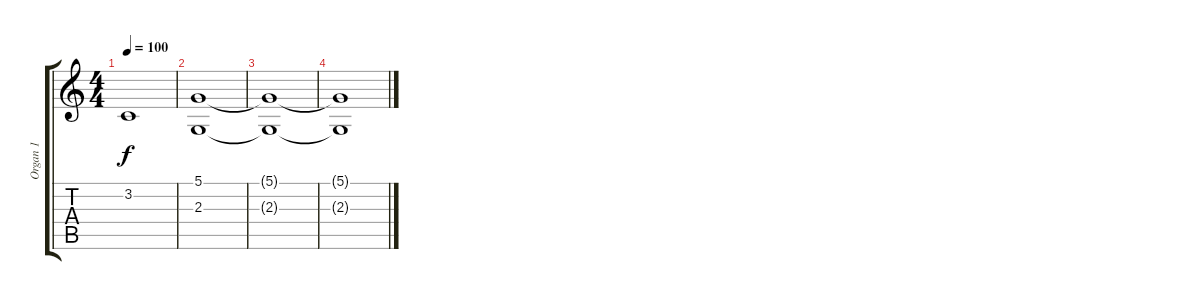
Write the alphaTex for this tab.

\track ("Organ 1" "Organ 1") {instrument churchorgan}
\staff {score tabs}
\tuning (D4 A3 F3 C3 G2 D2) {hide}
\ts (4 4)
\tempo 100
\clef g2
\ks c
3.2.1{dy f} |
(5.1 2.3).1{volume 3} |
(5.1{t} 2.3{t}).1 |
(5.1{t} 2.3{t}).1
